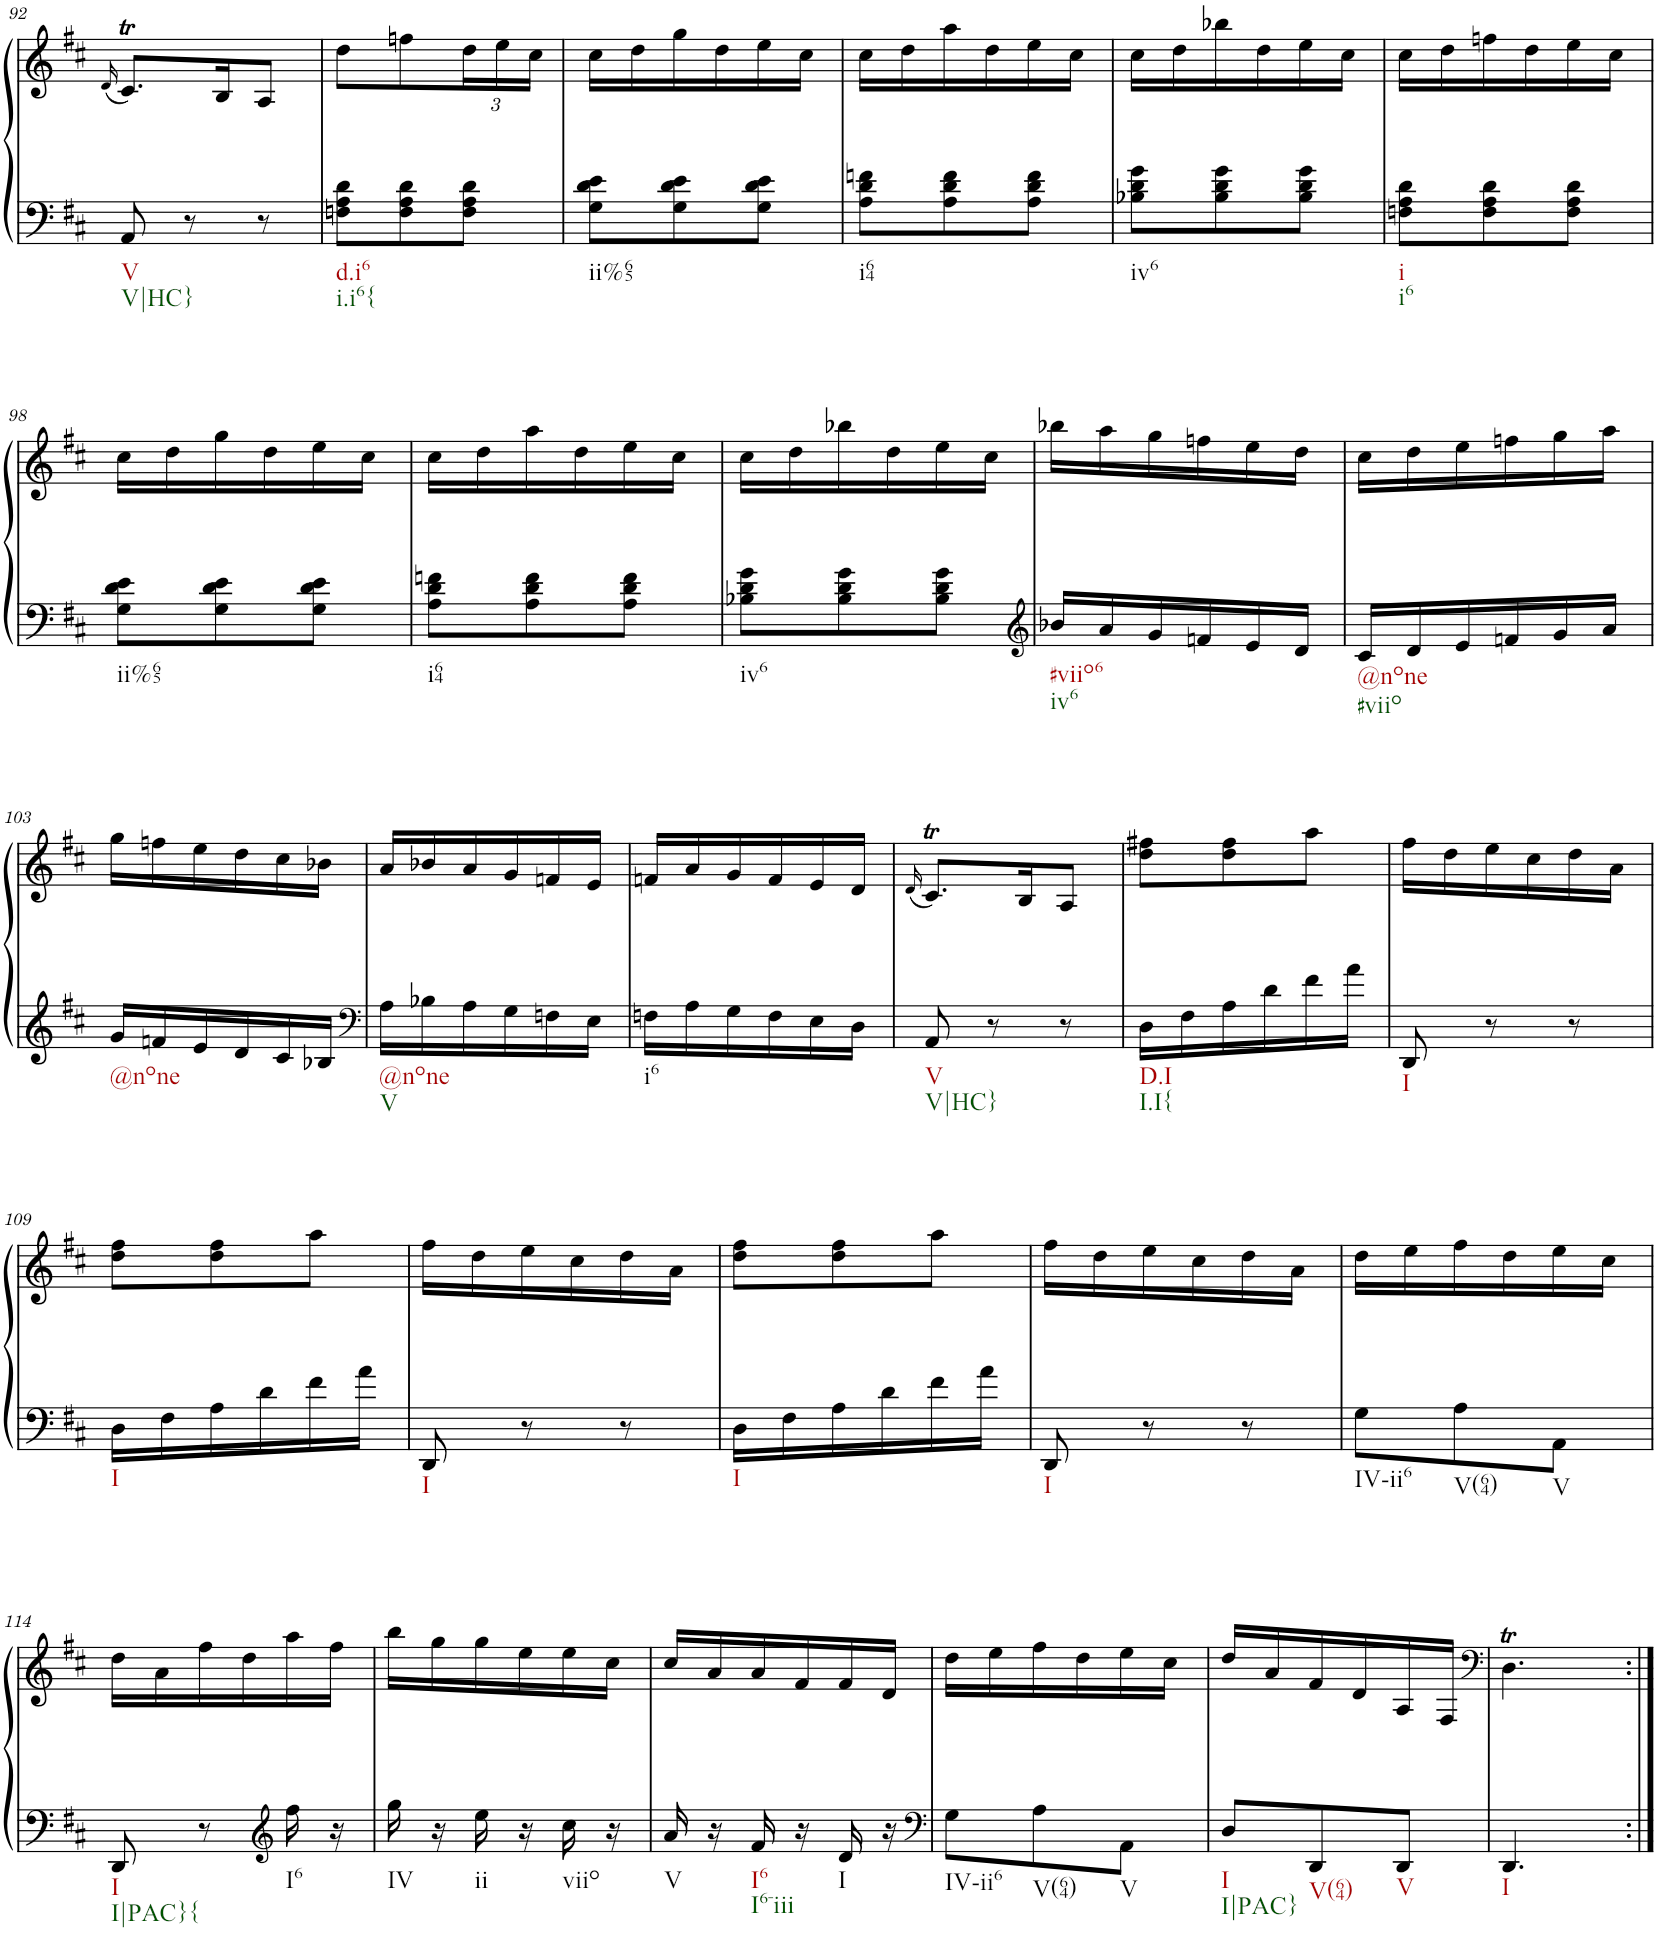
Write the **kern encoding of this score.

**kern	**kern
*part1	*part1
*staff2	*staff1
*I"Piano	*
*I'Pno.	*
!!LO:PB:g=z
*clefF4	*clefG2
*k[f#c#]	*k[f#c#]
*M3/8	*M3/8
=92	=92
.	(16qd/
!LO:TX:b:t=V	!
!LO:TX:b:t=V|HC}	!
8AA/	8.c#t/L)
8r	.
.	16B/K
8r	8A/J
=93	=93
!LO:TX:b:t=d.i6	!
!LO:TX:b:t=i.i6{	!
8Fn\ 8A\ 8d\L	8dd\L
8F\ 8A\ 8d\	8ffn\
*	*Xbrackettup
8F\ 8A\ 8d\J	24dd\L
.	24ee\
.	24cc#\JJ
=94	=94
!LO:TX:b:t=ii%65	!
8G\ 8d\ 8e\L	16cc#\LL
.	16dd\
8G\ 8d\ 8e\	16gg\
.	16dd\
8G\ 8d\ 8e\J	16ee\
.	16cc#\JJ
=95	=95
!LO:TX:b:t=i64	!
8A\ 8d\ 8fn\L	16cc#\LL
.	16dd\
8A\ 8d\ 8f\	16aa\
.	16dd\
8A\ 8d\ 8f\J	16ee\
.	16cc#\JJ
=96	=96
!LO:TX:b:t=iv6	!
8B-X\ 8d\ 8g\L	16cc#\LL
.	16dd\
8B-\ 8d\ 8g\	16bb-X\
.	16dd\
8B-\ 8d\ 8g\J	16ee\
.	16cc#\JJ
=97	=97
!LO:TX:b:t=i	!
!LO:TX:b:t=i6	!
8Fn\ 8A\ 8d\L	16cc#\LL
.	16dd\
8F\ 8A\ 8d\	16ffn\
.	16dd\
8F\ 8A\ 8d\J	16ee\
.	16cc#\JJ
!!LO:LB:g=z
=98	=98
!LO:TX:b:t=ii%65	!
8G\ 8d\ 8e\L	16cc#\LL
.	16dd\
8G\ 8d\ 8e\	16gg\
.	16dd\
8G\ 8d\ 8e\J	16ee\
.	16cc#\JJ
=99	=99
!LO:TX:b:t=i64	!
8A\ 8d\ 8fn\L	16cc#\LL
.	16dd\
8A\ 8d\ 8f\	16aa\
.	16dd\
8A\ 8d\ 8f\J	16ee\
.	16cc#\JJ
=100	=100
!LO:TX:b:t=iv6	!
8B-X\ 8d\ 8g\L	16cc#\LL
.	16dd\
8B-\ 8d\ 8g\	16bb-X\
.	16dd\
8B-\ 8d\ 8g\J	16ee\
.	16cc#\JJ
=101	=101
*clefG2	*
!LO:TX:b:t=#viio6	!
!LO:TX:b:t=iv6	!
16b-X/LL	16bb-X\LL
16a/	16aa\
16g/	16gg\
16fn/	16ffn\
16e/	16ee\
16d/JJ	16dd\JJ
=102	=102
!LO:TX:b:t=@none	!
!LO:TX:b:t=#viio	!
16c#/LL	16cc#\LL
16d/	16dd\
16e/	16ee\
16fn/	16ffn\
16g/	16gg\
16a/JJ	16aa\JJ
!!LO:LB:g=z
=103	=103
!LO:TX:b:t=@none	!
16g/LL	16gg\LL
16fn/	16ffn\
16e/	16ee\
16d/	16dd\
16c#/	16cc#\
16B-X/JJ	16b-X\JJ
=104	=104
*clefF4	*
!LO:TX:b:t=@none	!
!LO:TX:b:t=V	!
16A\LL	16a/LL
16B-X\	16b-X/
16A\	16a/
16G\	16g/
16Fn\	16fn/
16E\JJ	16e/JJ
=105	=105
!LO:TX:b:t=i6	!
16Fn\LL	16fn/LL
16A\	16a/
16G\	16g/
16F\	16f/
16E\	16e/
16D\JJ	16d/JJ
=106	=106
.	(16qd/
!LO:TX:b:t=V	!
!LO:TX:b:t=V|HC}	!
8AA/	8.c#t/L)
8r	.
.	16B/K
8r	8A/J
=107	=107
!LO:TX:b:t=D.I	!
!LO:TX:b:t=I.I{	!
16D\LL	8dd\ 8ff#X\L
16F#\	.
16A\	8dd\ 8ff#\
16d\	.
16f#\	8aa\J
16a\JJ	.
=108	=108
!LO:TX:b:t=I	!
8DD/	16ff#\LL
.	16dd\
8r	16ee\
.	16cc#\
8r	16dd\
.	16a\JJ
!!LO:LB:g=z
=109	=109
!LO:TX:b:t=I	!
16D\LL	8dd\ 8ff#\L
16F#\	.
16A\	8dd\ 8ff#\
16d\	.
16f#\	8aa\J
16a\JJ	.
=110	=110
!LO:TX:b:t=I	!
8DD/	16ff#\LL
.	16dd\
8r	16ee\
.	16cc#\
8r	16dd\
.	16a\JJ
=111	=111
!LO:TX:b:t=I	!
16D\LL	8dd\ 8ff#\L
16F#\	.
16A\	8dd\ 8ff#\
16d\	.
16f#\	8aa\J
16a\JJ	.
=112	=112
!LO:TX:b:t=I	!
8DD/	16ff#\LL
.	16dd\
8r	16ee\
.	16cc#\
8r	16dd\
.	16a\JJ
=113	=113
!LO:TX:b:t=IV-ii6	!
8G\L	16dd\LL
.	16ee\
!LO:TX:b:t=V(64)	!
8A\	16ff#\
.	16dd\
!LO:TX:b:t=V	!
8AA\J	16ee\
.	16cc#\JJ
!!LO:LB:g=z
=114	=114
!LO:TX:b:t=I	!
!LO:TX:b:t=I|PAC}{	!
8DD/	16dd\LL
.	16a\
8r	16ff#\
.	16dd\
*clefG2	*
!LO:TX:b:t=I6	!
16ff#\	16aa\
16r	16ff#\JJ
=115	=115
!LO:TX:b:t=IV	!
16gg\	16bb\LL
16r	16gg\
!LO:TX:b:t=ii	!
16ee\	16gg\
16r	16ee\
!LO:TX:b:t=viio	!
16cc#\	16ee\
16r	16cc#\JJ
=116	=116
!LO:TX:b:t=V	!
16a/	16cc#/LL
16r	16a/
!LO:TX:b:t=I6	!
!LO:TX:b:t=I6-iii	!
16f#/	16a/
16r	16f#/
!LO:TX:b:t=I	!
16d/	16f#/
16r	16d/JJ
=117	=117
*clefF4	*
!LO:TX:b:t=IV-ii6	!
8G\L	16dd\LL
.	16ee\
!LO:TX:b:t=V(64)	!
8A\	16ff#\
.	16dd\
!LO:TX:b:t=V	!
8AA\J	16ee\
.	16cc#\JJ
=118	=118
!LO:TX:b:t=I	!
!LO:TX:b:t=I|PAC}	!
8D/L	16dd/LL
.	16a/
!LO:TX:b:t=V(64)	!
8DD/	16f#/
.	16d/
!LO:TX:b:t=V	!
8DD/J	16A/
.	16F#/JJ
=119	=119
*	*clefF4
!LO:TX:b:t=I	!
4.DD/	4.DT\
=:|!	=:|!
*-	*-
